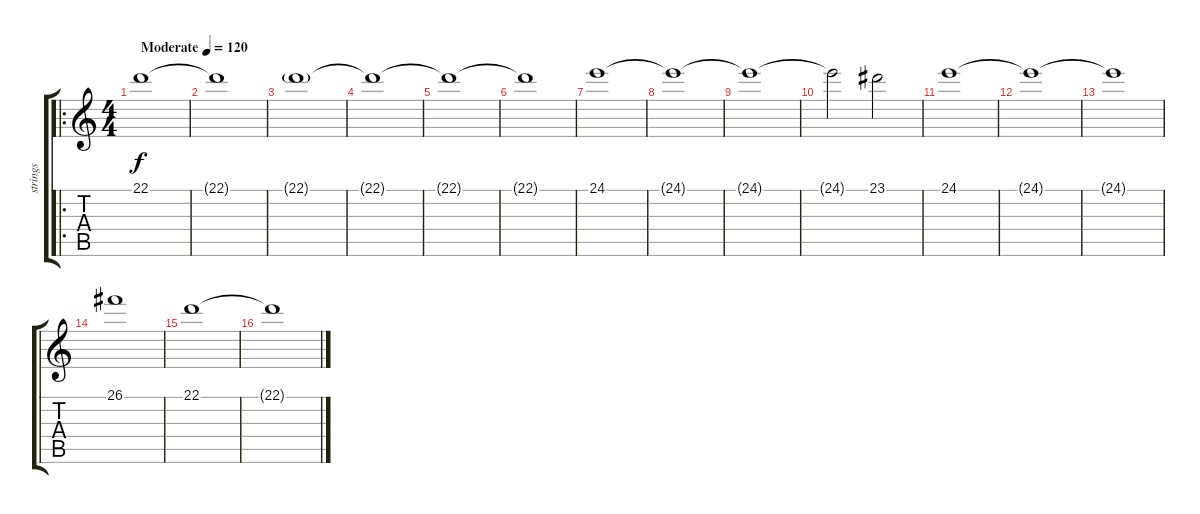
\track ("strings" "strings") {instrument stringensemble1}
\staff {score tabs}
\tuning (E4 B3 G3 D3 A2 E2) {hide}
\ro
\ts (4 4)
\tempo (120 "Moderate")
\clef g2
\ks c
22.1.1{dy f instrument stringensemble1} |
22.1{t}.1 |
22.1{g}.1 |
22.1{t}.1 |
22.1{t}.1 |
22.1{t}.1 |
24.1.1 |
24.1{t}.1 |
24.1{t}.1 |
24.1{t}.2 23.1.2 |
24.1.1 |
24.1{t}.1 |
24.1{t}.1 |
26.1.1 |
22.1.1 |
22.1{t}.1
